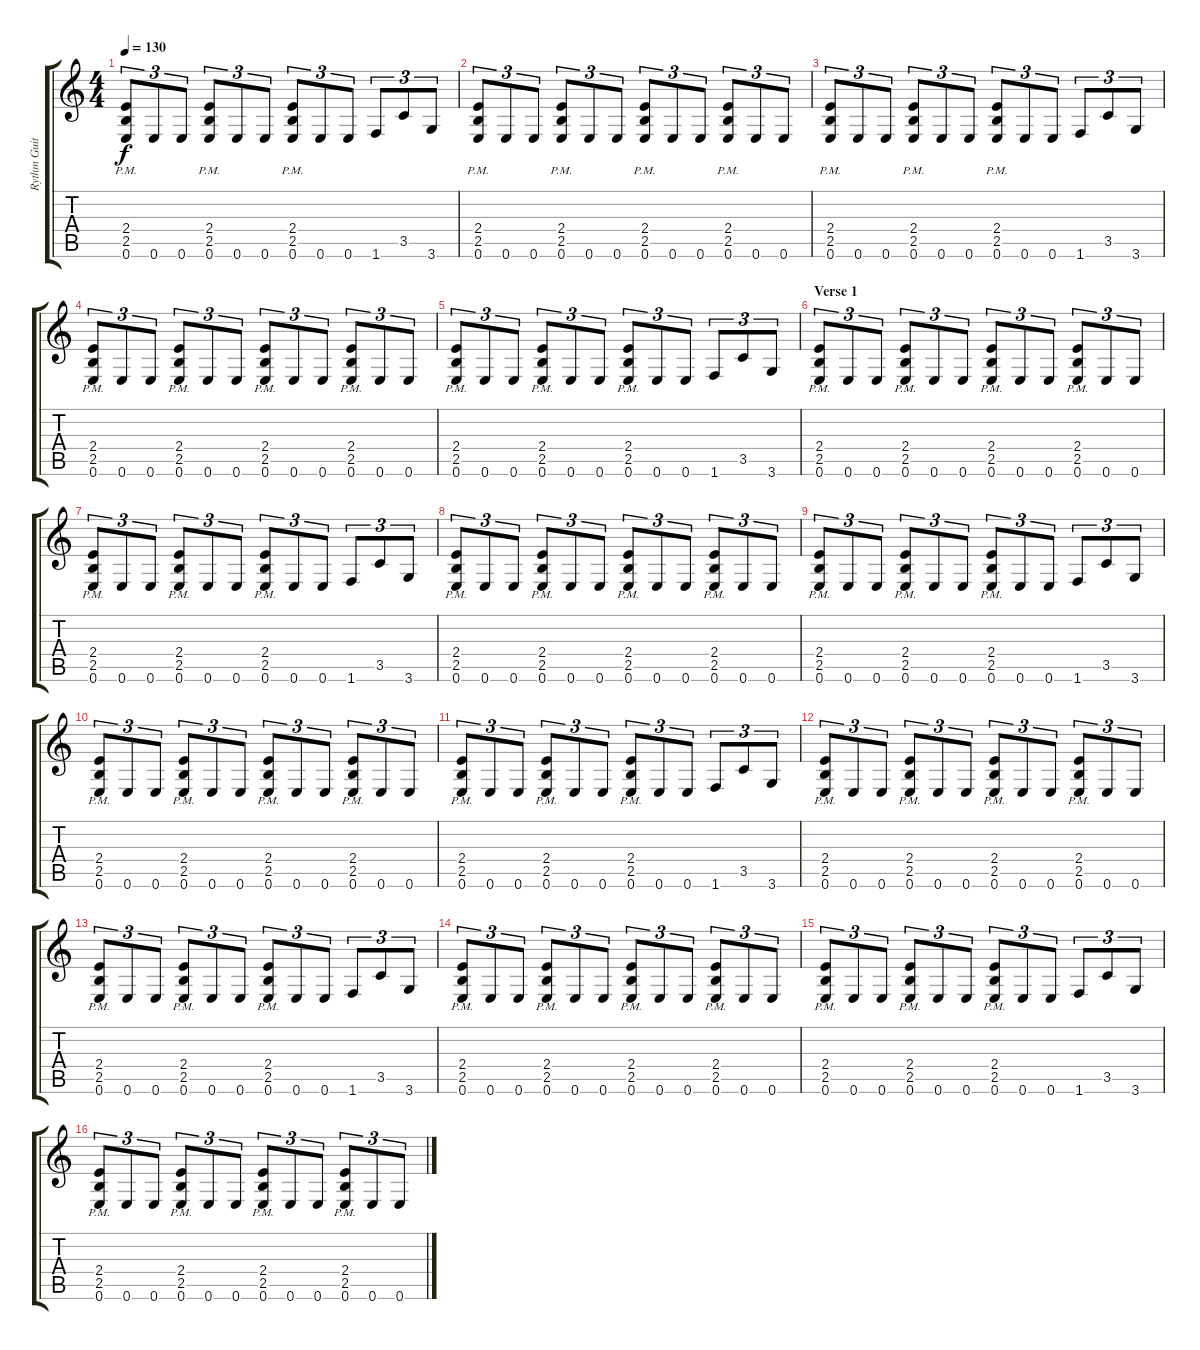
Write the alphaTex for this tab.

\track ("Rythm Guitar" "Rythm Guit") {instrument distortionguitar}
\staff {score tabs}
\tuning (E4 B3 G3 D3 A2 E2) {hide}
\ts (4 4)
\tempo 130
\clef g2
\ks c
(2.4{pm} 2.5{pm} 0.6{pm}).8{tu (3 2) dy f} 0.6.8{tu (3 2)} 0.6.8{tu (3 2)} (2.4{pm} 2.5{pm} 0.6{pm}).8{tu (3 2)} 0.6.8{tu (3 2)} 0.6.8{tu (3 2)} (2.4{pm} 2.5{pm} 0.6{pm}).8{tu (3 2)} 0.6.8{tu (3 2)} 0.6.8{tu (3 2)} 1.6.8{tu (3 2)} 3.5.8{tu (3 2)} 3.6.8{tu (3 2)} |
(2.4{pm} 2.5{pm} 0.6{pm}).8{tu (3 2)} 0.6.8{tu (3 2)} 0.6.8{tu (3 2)} (2.4{pm} 2.5{pm} 0.6{pm}).8{tu (3 2)} 0.6.8{tu (3 2)} 0.6.8{tu (3 2)} (2.4{pm} 2.5{pm} 0.6{pm}).8{tu (3 2)} 0.6.8{tu (3 2)} 0.6.8{tu (3 2)} (2.4{pm} 2.5{pm} 0.6{pm}).8{tu (3 2)} 0.6.8{tu (3 2)} 0.6.8{tu (3 2)} |
(2.4{pm} 2.5{pm} 0.6{pm}).8{tu (3 2)} 0.6.8{tu (3 2)} 0.6.8{tu (3 2)} (2.4{pm} 2.5{pm} 0.6{pm}).8{tu (3 2)} 0.6.8{tu (3 2)} 0.6.8{tu (3 2)} (2.4{pm} 2.5{pm} 0.6{pm}).8{tu (3 2)} 0.6.8{tu (3 2)} 0.6.8{tu (3 2)} 1.6.8{tu (3 2)} 3.5.8{tu (3 2)} 3.6.8{tu (3 2)} |
(2.4{pm} 2.5{pm} 0.6{pm}).8{tu (3 2)} 0.6.8{tu (3 2)} 0.6.8{tu (3 2)} (2.4{pm} 2.5{pm} 0.6{pm}).8{tu (3 2)} 0.6.8{tu (3 2)} 0.6.8{tu (3 2)} (2.4{pm} 2.5{pm} 0.6{pm}).8{tu (3 2)} 0.6.8{tu (3 2)} 0.6.8{tu (3 2)} (2.4{pm} 2.5{pm} 0.6{pm}).8{tu (3 2)} 0.6.8{tu (3 2)} 0.6.8{tu (3 2)} |
(2.4{pm} 2.5{pm} 0.6{pm}).8{tu (3 2)} 0.6.8{tu (3 2)} 0.6.8{tu (3 2)} (2.4{pm} 2.5{pm} 0.6{pm}).8{tu (3 2)} 0.6.8{tu (3 2)} 0.6.8{tu (3 2)} (2.4{pm} 2.5{pm} 0.6{pm}).8{tu (3 2)} 0.6.8{tu (3 2)} 0.6.8{tu (3 2)} 1.6.8{tu (3 2)} 3.5.8{tu (3 2)} 3.6.8{tu (3 2)} |
\section ("" "Verse 1")
(2.4{pm} 2.5{pm} 0.6{pm}).8{tu (3 2)} 0.6.8{tu (3 2)} 0.6.8{tu (3 2)} (2.4{pm} 2.5{pm} 0.6{pm}).8{tu (3 2)} 0.6.8{tu (3 2)} 0.6.8{tu (3 2)} (2.4{pm} 2.5{pm} 0.6{pm}).8{tu (3 2)} 0.6.8{tu (3 2)} 0.6.8{tu (3 2)} (2.4{pm} 2.5{pm} 0.6{pm}).8{tu (3 2)} 0.6.8{tu (3 2)} 0.6.8{tu (3 2)} |
(2.4{pm} 2.5{pm} 0.6{pm}).8{tu (3 2)} 0.6.8{tu (3 2)} 0.6.8{tu (3 2)} (2.4{pm} 2.5{pm} 0.6{pm}).8{tu (3 2)} 0.6.8{tu (3 2)} 0.6.8{tu (3 2)} (2.4{pm} 2.5{pm} 0.6{pm}).8{tu (3 2)} 0.6.8{tu (3 2)} 0.6.8{tu (3 2)} 1.6.8{tu (3 2)} 3.5.8{tu (3 2)} 3.6.8{tu (3 2)} |
(2.4{pm} 2.5{pm} 0.6{pm}).8{tu (3 2)} 0.6.8{tu (3 2)} 0.6.8{tu (3 2)} (2.4{pm} 2.5{pm} 0.6{pm}).8{tu (3 2)} 0.6.8{tu (3 2)} 0.6.8{tu (3 2)} (2.4{pm} 2.5{pm} 0.6{pm}).8{tu (3 2)} 0.6.8{tu (3 2)} 0.6.8{tu (3 2)} (2.4{pm} 2.5{pm} 0.6{pm}).8{tu (3 2)} 0.6.8{tu (3 2)} 0.6.8{tu (3 2)} |
(2.4{pm} 2.5{pm} 0.6{pm}).8{tu (3 2)} 0.6.8{tu (3 2)} 0.6.8{tu (3 2)} (2.4{pm} 2.5{pm} 0.6{pm}).8{tu (3 2)} 0.6.8{tu (3 2)} 0.6.8{tu (3 2)} (2.4{pm} 2.5{pm} 0.6{pm}).8{tu (3 2)} 0.6.8{tu (3 2)} 0.6.8{tu (3 2)} 1.6.8{tu (3 2)} 3.5.8{tu (3 2)} 3.6.8{tu (3 2)} |
(2.4{pm} 2.5{pm} 0.6{pm}).8{tu (3 2)} 0.6.8{tu (3 2)} 0.6.8{tu (3 2)} (2.4{pm} 2.5{pm} 0.6{pm}).8{tu (3 2)} 0.6.8{tu (3 2)} 0.6.8{tu (3 2)} (2.4{pm} 2.5{pm} 0.6{pm}).8{tu (3 2)} 0.6.8{tu (3 2)} 0.6.8{tu (3 2)} (2.4{pm} 2.5{pm} 0.6{pm}).8{tu (3 2)} 0.6.8{tu (3 2)} 0.6.8{tu (3 2)} |
(2.4{pm} 2.5{pm} 0.6{pm}).8{tu (3 2)} 0.6.8{tu (3 2)} 0.6.8{tu (3 2)} (2.4{pm} 2.5{pm} 0.6{pm}).8{tu (3 2)} 0.6.8{tu (3 2)} 0.6.8{tu (3 2)} (2.4{pm} 2.5{pm} 0.6{pm}).8{tu (3 2)} 0.6.8{tu (3 2)} 0.6.8{tu (3 2)} 1.6.8{tu (3 2)} 3.5.8{tu (3 2)} 3.6.8{tu (3 2)} |
(2.4{pm} 2.5{pm} 0.6{pm}).8{tu (3 2)} 0.6.8{tu (3 2)} 0.6.8{tu (3 2)} (2.4{pm} 2.5{pm} 0.6{pm}).8{tu (3 2)} 0.6.8{tu (3 2)} 0.6.8{tu (3 2)} (2.4{pm} 2.5{pm} 0.6{pm}).8{tu (3 2)} 0.6.8{tu (3 2)} 0.6.8{tu (3 2)} (2.4{pm} 2.5{pm} 0.6{pm}).8{tu (3 2)} 0.6.8{tu (3 2)} 0.6.8{tu (3 2)} |
(2.4{pm} 2.5{pm} 0.6{pm}).8{tu (3 2)} 0.6.8{tu (3 2)} 0.6.8{tu (3 2)} (2.4{pm} 2.5{pm} 0.6{pm}).8{tu (3 2)} 0.6.8{tu (3 2)} 0.6.8{tu (3 2)} (2.4{pm} 2.5{pm} 0.6{pm}).8{tu (3 2)} 0.6.8{tu (3 2)} 0.6.8{tu (3 2)} 1.6.8{tu (3 2)} 3.5.8{tu (3 2)} 3.6.8{tu (3 2)} |
(2.4{pm} 2.5{pm} 0.6{pm}).8{tu (3 2)} 0.6.8{tu (3 2)} 0.6.8{tu (3 2)} (2.4{pm} 2.5{pm} 0.6{pm}).8{tu (3 2)} 0.6.8{tu (3 2)} 0.6.8{tu (3 2)} (2.4{pm} 2.5{pm} 0.6{pm}).8{tu (3 2)} 0.6.8{tu (3 2)} 0.6.8{tu (3 2)} (2.4{pm} 2.5{pm} 0.6{pm}).8{tu (3 2)} 0.6.8{tu (3 2)} 0.6.8{tu (3 2)} |
(2.4{pm} 2.5{pm} 0.6{pm}).8{tu (3 2)} 0.6.8{tu (3 2)} 0.6.8{tu (3 2)} (2.4{pm} 2.5{pm} 0.6{pm}).8{tu (3 2)} 0.6.8{tu (3 2)} 0.6.8{tu (3 2)} (2.4{pm} 2.5{pm} 0.6{pm}).8{tu (3 2)} 0.6.8{tu (3 2)} 0.6.8{tu (3 2)} 1.6.8{tu (3 2)} 3.5.8{tu (3 2)} 3.6.8{tu (3 2)} |
(2.4{pm} 2.5{pm} 0.6{pm}).8{tu (3 2)} 0.6.8{tu (3 2)} 0.6.8{tu (3 2)} (2.4{pm} 2.5{pm} 0.6{pm}).8{tu (3 2)} 0.6.8{tu (3 2)} 0.6.8{tu (3 2)} (2.4{pm} 2.5{pm} 0.6{pm}).8{tu (3 2)} 0.6.8{tu (3 2)} 0.6.8{tu (3 2)} (2.4{pm} 2.5{pm} 0.6{pm}).8{tu (3 2)} 0.6.8{tu (3 2)} 0.6.8{tu (3 2)}
